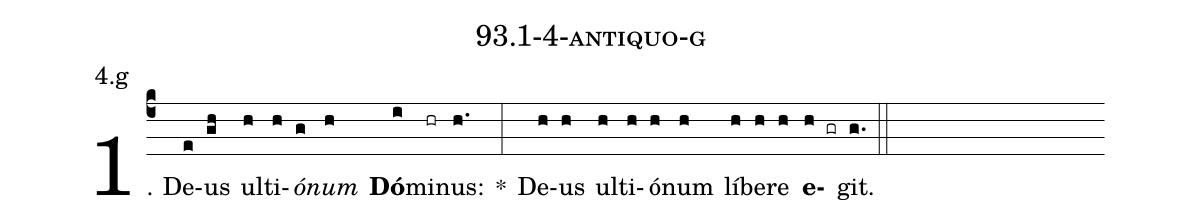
name: 93.1-4-antiquo-g;
annotation: 4.g;
%%
(c4)1. De(e)us(gh) ul(h)ti(h)<i>ó</i>(g)<i>num</i>(h) <b>Dó</b>(i)mi(hr)nus:(h.) *(:) De(h)us(h) ul(h)ti(h)ó(h)num(h) lí(h)be(h)re(h) <b>e</b>(h gr)git.(g.) (::)


%E(h) u(h) o(h) u(h) a(h) e.(g.) (::)
